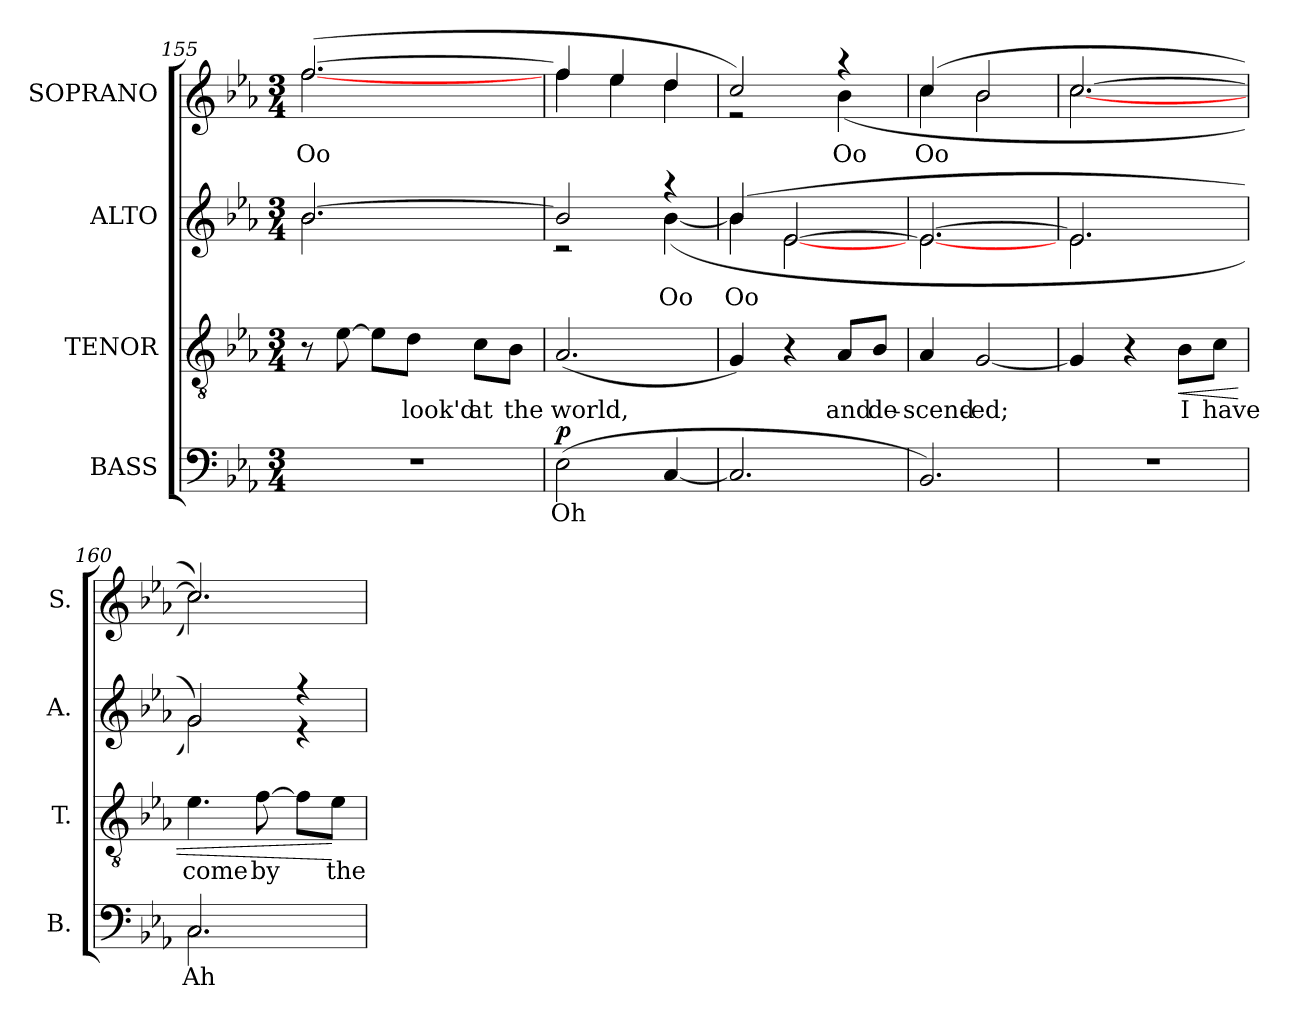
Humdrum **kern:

**kern	**text	**dynam	**kern	**text	**dynam	**kern	**text	**kern	**text
*part4	*part4	*part4	*part3	*part3	*part3	*part2	*part2	*part1	*part1
*staff4	*staff4	*staff4	*staff3	*staff3	*staff3	*staff2	*staff2	*staff1	*staff1
*I"BASS	*	*	*I"TENOR	*	*	*I"ALTO	*	*I"SOPRANO	*
*I'B.	*	*	*I'T.	*	*	*I'A.	*	*I'S.	*
*clefF4	*	*	*clefGv2	*	*	*clefG2	*	*clefG2	*
*	*	*	*ITrd7c12	*	*	*	*	*	*
*k[b-e-a-]	*	*	*k[b-e-a-]	*	*	*k[b-e-a-]	*	*k[b-e-a-]	*
*E-:	*	*	*E-:	*	*	*E-:	*	*E-:	*
*M3/4	*	*	*M3/4	*	*	*M3/4	*	*M3/4	*
=155	=155	=155	=155	=155	=155	=155	=155	=155	=155
!LO:N:vis=1	!	!	!	!	!	!	!	!	!
!	!	!	!	!LO:LY:b:color=#000000	!	!	!	!	!
*	*	*	*	*	*	*^	*	*	*
!	!	!	!	!	!	!	!	!	!	!LO:LY:a:color=#000000
*	*	*	*	*	*	*	*	*	*^	*
2.r	.	.	8r	And	.	[2.b-i/	2.b-i\	.	([2.ffi/	[2.ffi\	Oo
.	.	.	[8E-i\	.	.	.	.	.	.	.	.
.	.	.	8E-i\L]	.	.	.	.	.	.	.	.
!	!	!	!	!LO:LY:b:color=#000000	!	!	!	!	!	!	!
.	.	.	8Di\J	look'd	.	.	.	.	.	.	.
!	!	!	!	!LO:LY:b:color=#000000	!	!	!	!	!	!	!
.	.	.	8Ci\L	at	.	.	.	.	.	.	.
!	!	!	!	!LO:LY:b:color=#000000	!	!	!	!	!	!	!
.	.	.	8BB-i\J	the	.	.	.	.	.	.	.
=156	=156	=156	=156	=156	=156	=156	=156	=156	=156	=156	=156
!	!LO:LY:b:color=#000000	!	!	!	!	!	!	!	!	!	!
!	!	!	!	!LO:LY:b:color=#000000	!	!	!	!	!	!	!
(2E-i\	Oh	p	(2.AA-i/	world,	.	2b-i/]	2r	.	4ffi/]	4ffi\	.
.	.	.	.	.	.	.	.	.	4ee-i/	4ee-i\	.
!	!	!	!	!	!	!	!	!LO:LY:b:color=#000000	!	!	!
[4Ci/	.	.	.	.	.	4r	([4b-i\	Oo	4ddi/	4ddi\	.
=157	=157	=157	=157	=157	=157	=157	=157	=157	=157	=157	=157
!	!	!	!	!	!	!	!	!LO:LY:a:color=#000000	!	!	!
2.Ci/]	.	.	4GGi/)	.	.	(4b-i/]	4b-i\	Oo	2cci/)	2r	.
.	.	.	4r	.	.	[2e-i/	[2e-i\	.	.	.	.
!	!	!	!	!LO:LY:b:color=#000000	!	!	!	!	!	!	!
!	!	!	!	!	!	!	!	!	!	!	!LO:LY:b:color=#000000
.	.	.	8AA-i/L	and	.	.	.	.	4r	(4b-i\	Oo
!	!	!	!	!LO:LY:b:color=#000000	!	!	!	!	!	!	!
.	.	.	8BB-i/J	de-	.	.	.	.	.	.	.
=158	=158	=158	=158	=158	=158	=158	=158	=158	=158	=158	=158
!	!	!	!	!LO:LY:b:color=#000000	!	!	!	!	!	!	!
!	!	!	!	!	!	!	!	!	!	!	!LO:LY:a:color=#000000
2.BB-i/)	.	.	4AA-i/	-scend-	.	2.e-i/_	[2.e-i\	.	(4cci/	4cci\	Oo
!	!	!	!	!LO:LY:b:color=#000000	!	!	!	!	!	!	!
.	.	.	[2GGi/	-ed;	.	.	.	.	2b-i/	2b-i\	.
!!LO:LB:g=z	!!
=159	=159	=159	=159	=159	=159	=159	=159	=159	=159	=159	=159
!LO:N:vis=1	!	!	!	!	!	!	!	!	!	!	!
2.r	.	.	4GGi/]	.	.	2.e-i/]	2.e-i\	.	[2.cci/	[2.cci\	.
.	.	.	4r	.	.	.	.	.	.	.	.
!	!	!	!	!LO:LY:b:color=#000000	!LO:HP:b	!	!	!	!	!	!
.	.	.	8BB-i\L	I	<	.	.	.	.	.	.
!	!	!	!	!LO:LY:b:color=#000000	!	!	!	!	!	!	!
.	.	.	8Ci\J	have	.	.	.	.	.	.	.
=160	=160	=160	=160	=160	=160	=160	=160	=160	=160	=160	=160
!	!LO:LY:a:color=#000000	!	!	!	!	!	!	!	!	!	!
*^	*	*	*	*	*	*	*	*	*	*	*
!	!	!LO:LY:b:color=#000000	!	!	!	!	!	!	!	!	!	!
!	!	!	!	!	!LO:LY:b:color=#000000	!	!	!	!	!	!	!
2.Ci/	2.Ci\	Ah	.	4.E-i\	come	.	2gi/)	2gi\)	.	2.cci/])	2.cci\)	.
!	!	!	!	!	!LO:LY:b:color=#000000	!	!	!	!	!	!	!
.	.	.	.	[8Fi\	by	.	.	.	.	.	.	.
.	.	.	.	8Fi\L]	.	.	4r	4r	.	.	.	.
!	!	!	!	!	!LO:LY:b:color=#000000	!	!	!	!	!	!	!
.	.	.	.	8E-i\J	the	[	.	.	.	.	.	.
*	*	*	*	*	*	*	*v	*v	*	*	*	*
*v	*v	*	*	*	*	*	*	*	*v	*v	*
=	=	=	=	=	=	=	=	=	=
*-	*-	*-	*-	*-	*-	*-	*-	*-	*-
